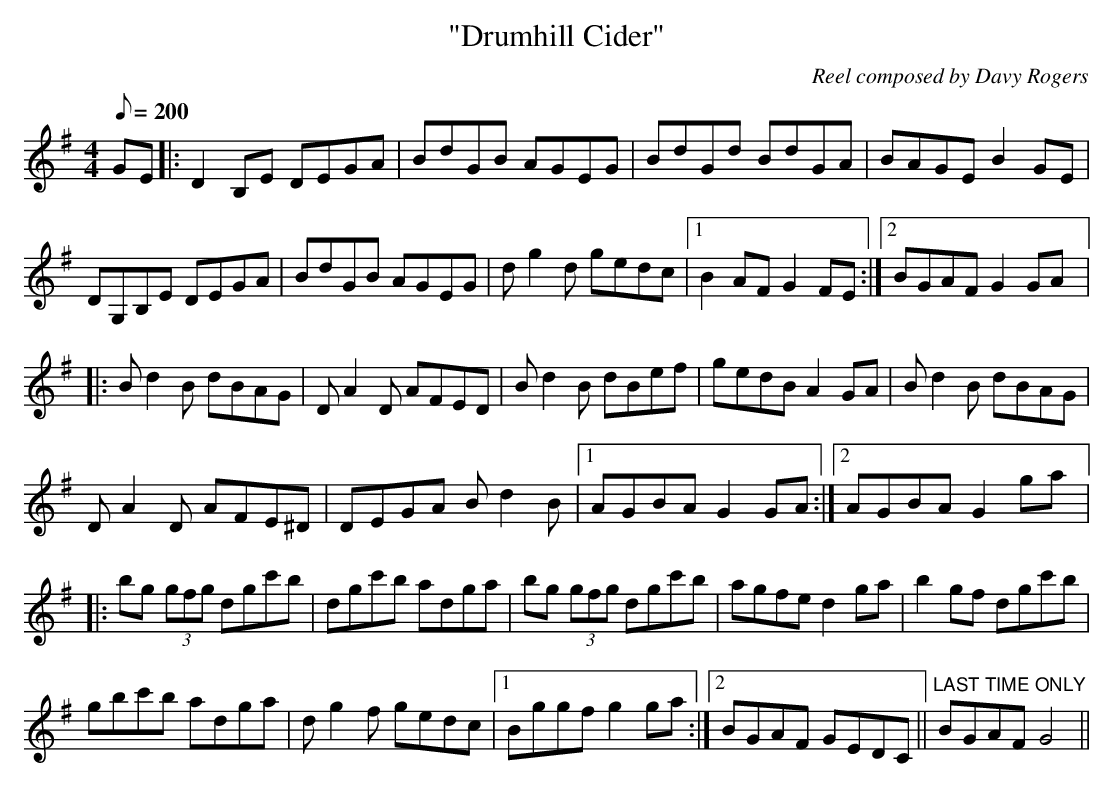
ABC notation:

X:1
T:"Drumhill Cider"
C:Reel composed by Davy Rogers
L:1/8
Q:200
M:4/4
K:G
GE |: D2 B,E DEGA | BdGB AGEG | BdGd BdGA | BAGE B2 GE |
DG,B,E DEGA | BdGB AGEG | d g2 d gedc |1 B2 AF G2 FE :|2 BGAF G2 GA |:
Bd2B dBAG | DA2D AFED | Bd2B dBef | gedB A2 GA | B d2 B dBAG |
D A2 D AFE^D | DEGA Bd2B |1 AGBA G2 GA :|2 AGBA G2 ga |:
bg (3gfg dgc'b | dgc'b adga | bg (3gfg dgc'b | agfe d2 ga | b2 gf dgc'b |
gbc'b adga | dg2f gedc |1 Bggf g2 ga :|2 BGAF GEDC || "LAST TIME ONLY"BGAF G4 ||
